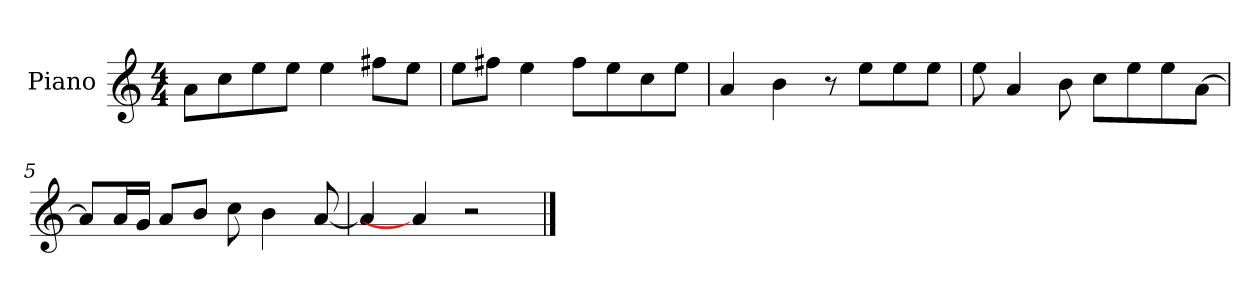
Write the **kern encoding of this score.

**kern
*part1
*staff1
*I"Piano
*I'P-no
*clefG2
*k[]
*M4/4
*MM90
=1
8a\L
8cc\
8ee\
8ee\J
4ee\
8ff#X\L
8ee\J
=2
8ee\L
8ff#X\J
4ee\
8ff#\L
8ee\
8cc\
8ee\J
=3
4a/
4b\
8r
8ee\L
8ee\
8ee\J
=4
8ee\
4a/
8b\
8cc\L
8ee\
8ee\
[8a\J
=5
8a/L]
16a/L
16g/JJ
8a/L
8b/J
8cc\
4b\
[8a/
!!LO:LB:g=z
=6
4a/]
4a/]
2r
==
*-
